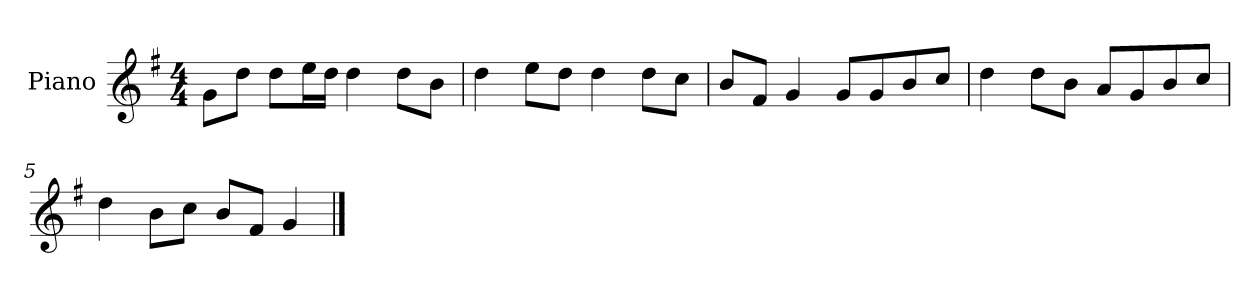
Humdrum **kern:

**kern
*part1
*staff1
*I"Piano
*I'P-no
*clefG2
*k[f#]
*M4/4
*MM90
=1
8g\L
8dd\J
8dd\L
16ee\L
16dd\JJ
4dd\
8dd\L
8b\J
=2
4dd\
8ee\L
8dd\J
4dd\
8dd\L
8cc\J
=3
8b/L
8f#/J
4g/
8g/L
8g/
8b/
8cc/J
=4
4dd\
8dd\L
8b\J
8a/L
8g/
8b/
8cc/J
=5
4dd\
8b\L
8cc\J
8b/L
8f#/J
4g/
==
*-
